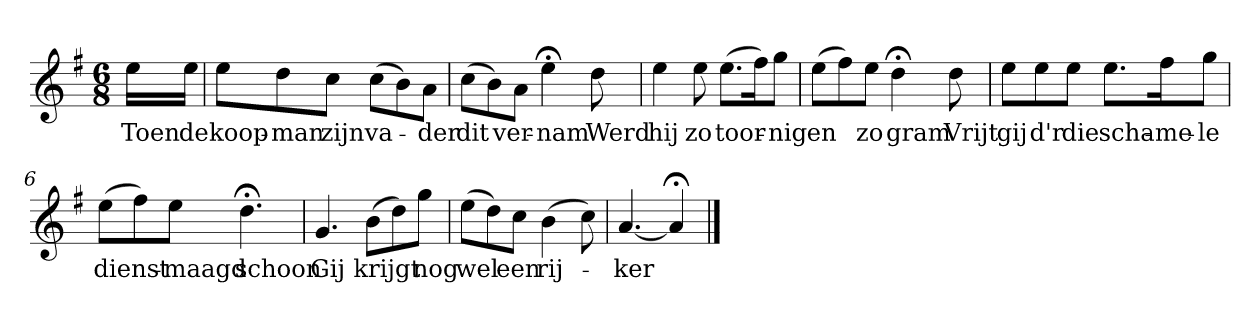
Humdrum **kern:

**kern	**text
*part1	*part1
*staff1	*staff1
*k[f#]	*
*G:	*
*M6/8	*
*MM120	*
=	=
16eeLL	Toen
16eeJJ	de
=1	=1
8eeL	koop-
8dd	-man
8ccJ	zijn
(8ccL	va-
8b)	.
8aJ	-der
=2	=2
(8ccL	dit
8b)	.
8aJ	ver-
4ee;<	-nam
8dd	Werd
=3	=3
4ee	hij
8ee	zo
(8.eeL	toor-
16ff#K)	.
8ggJ	-nig
=4	=4
(8eeL	en
8ff#)	.
8eeJ	zo
4dd;<	gram
8dd	Vrijt
=5	=5
8eeL	gij
8ee	d'r
8eeJ	die
8.eeL	scha-
16ff#K	-me-
8ggJ	-le
=6	=6
(8eeL	dienst-
8ff#)	.
8eeJ	-maagd
4.dd;<	schoon
=7	=7
4.g	Gij
(8bL	krijgt
8dd)	.
8ggJ	nog
=8	=8
(8eeL	wel
8dd)	.
8ccJ	een
(4b	rij-
8cc)	.
=9	=9
[4.a	-ker
4a;<]	.
==	==
*-	*-
